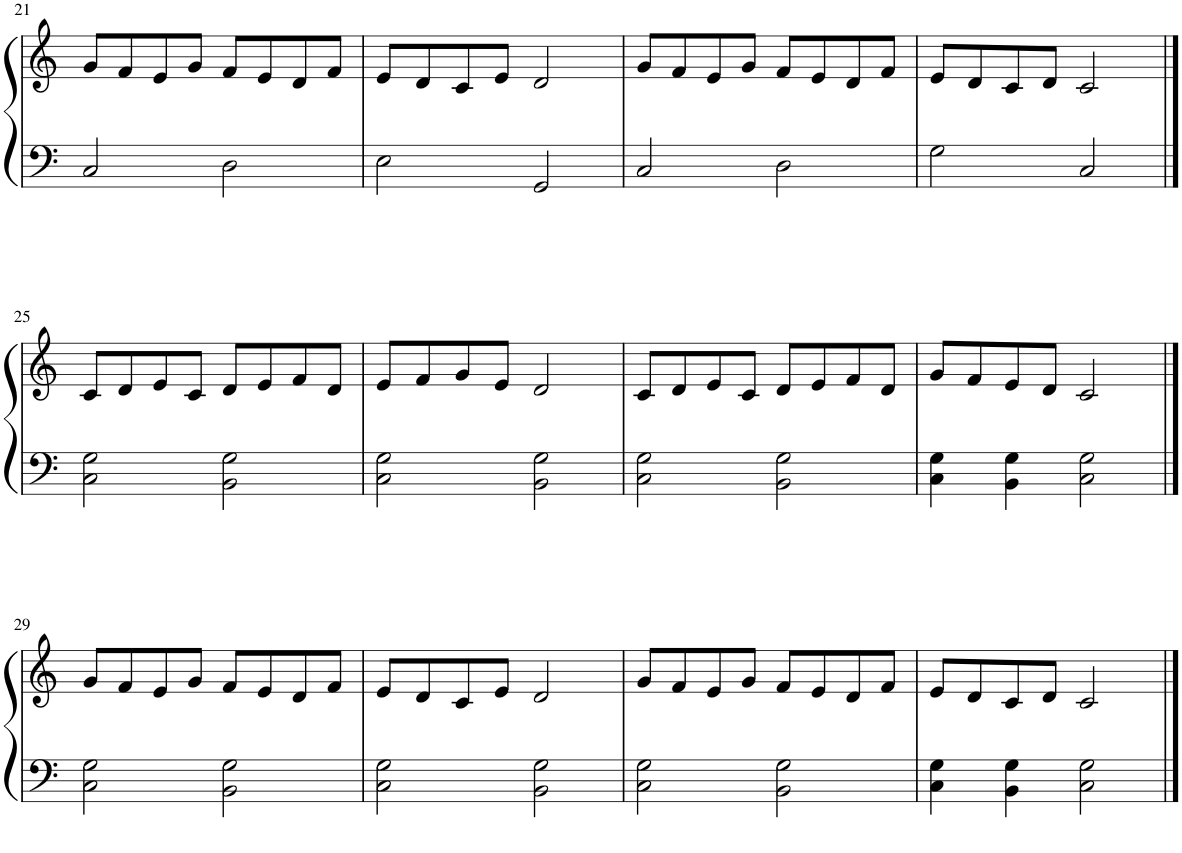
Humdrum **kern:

**kern	**kern
*part1	*part1
*staff2	*staff1
*I"Piano	*
*I'Pno.	*
!!LO:PB:g=z
*clefF4	*clefG2
*k[]	*k[]
*M4/4	*M4/4
=21	=21
2C/	8g/L
.	8f/
.	8e/
.	8g/J
2D\	8f/L
.	8e/
.	8d/
.	8f/J
=22	=22
2E\	8e/L
.	8d/
.	8c/
.	8e/J
2GG/	2d/
=23	=23
2C/	8g/L
.	8f/
.	8e/
.	8g/J
2D\	8f/L
.	8e/
.	8d/
.	8f/J
=24	=24
2G\	8e/L
.	8d/
.	8c/
.	8d/J
2C/	2c/
!!LO:LB:g=z
==25	==25
2C\ 2G\	8c/L
.	8d/
.	8e/
.	8c/J
2BB\ 2G\	8d/L
.	8e/
.	8f/
.	8d/J
=26	=26
2C\ 2G\	8e/L
.	8f/
.	8g/
.	8e/J
2BB\ 2G\	2d/
=27	=27
2C\ 2G\	8c/L
.	8d/
.	8e/
.	8c/J
2BB\ 2G\	8d/L
.	8e/
.	8f/
.	8d/J
=28	=28
4C\ 4G\	8g/L
.	8f/
4BB\ 4G\	8e/
.	8d/J
2C\ 2G\	2c/
!!LO:LB:g=z
==29	==29
2C\ 2G\	8g/L
.	8f/
.	8e/
.	8g/J
2BB\ 2G\	8f/L
.	8e/
.	8d/
.	8f/J
=30	=30
2C\ 2G\	8e/L
.	8d/
.	8c/
.	8e/J
2BB\ 2G\	2d/
=31	=31
2C\ 2G\	8g/L
.	8f/
.	8e/
.	8g/J
2BB\ 2G\	8f/L
.	8e/
.	8d/
.	8f/J
=32	=32
4C\ 4G\	8e/L
.	8d/
4BB\ 4G\	8c/
.	8d/J
2C\ 2G\	2c/
==	==
*-	*-
